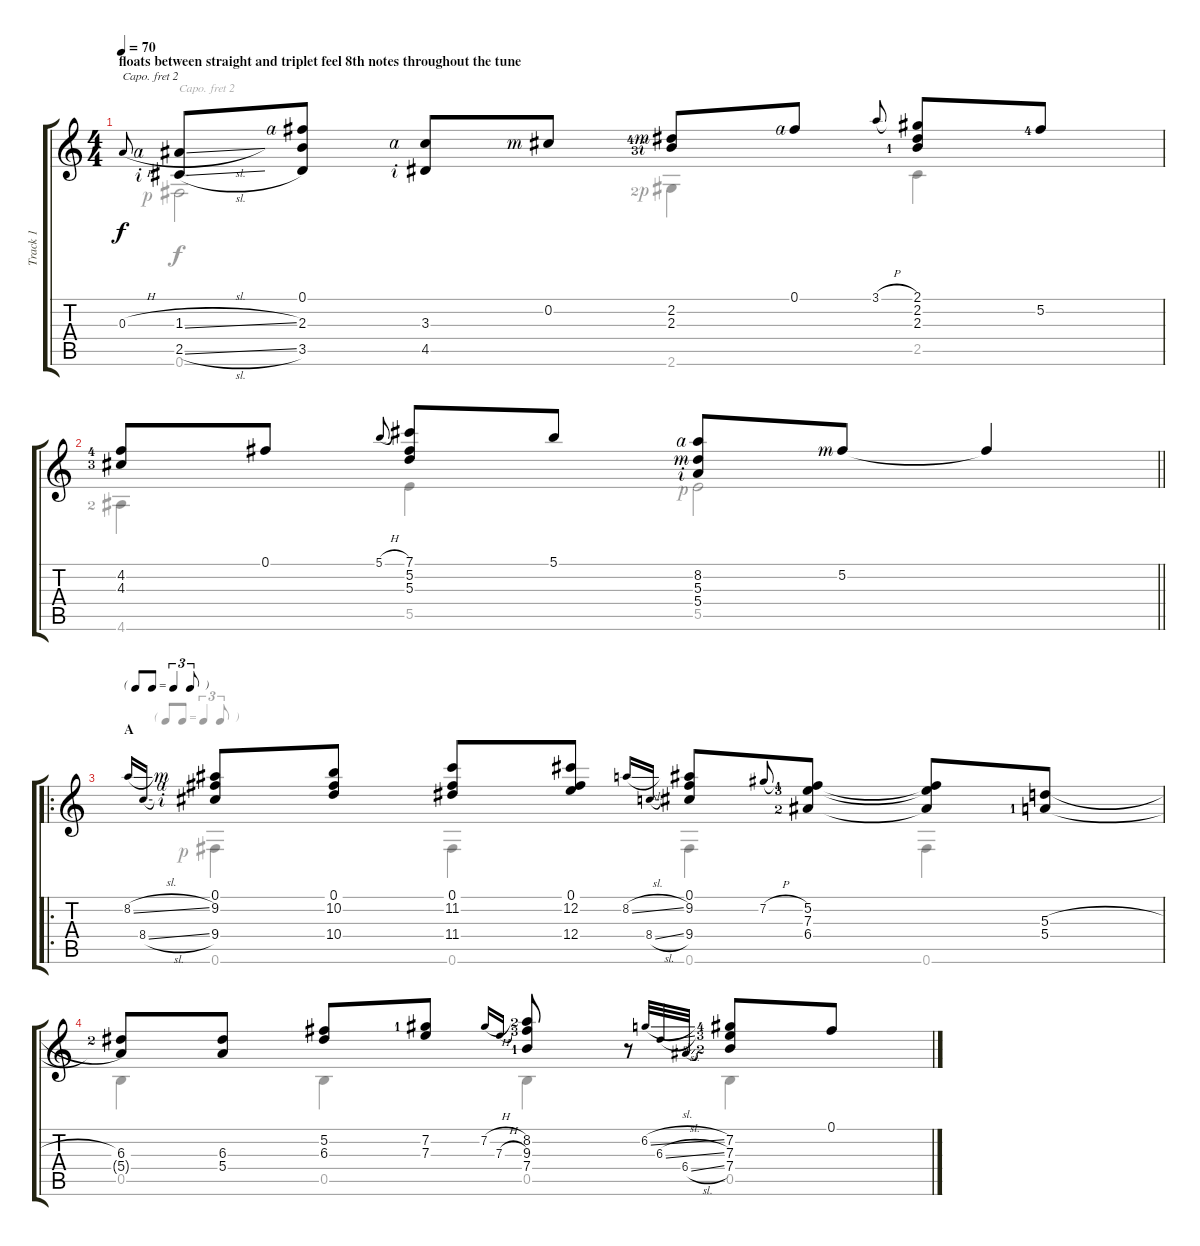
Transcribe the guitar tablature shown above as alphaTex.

\track ("Track 1" "Track 1") {instrument acousticguitarsteel}
\staff {score tabs}
\capo 2
\tuning (E4 B3 G3 D3 A2 E2) {hide}
\voice
\ts (4 4)
\section ("" "floats between straight and triplet feel 8th notes throughout the tune")
\tempo 70
\clef g2
\ks c
0.3{h}.8{gr onbeat dy f instrument acousticguitarsteel} (1.3{sl rf 4} 2.5{sl rf 2}).8 (0.1{rf 4} 2.3 3.5).8 (3.3{rf 4} 4.5{rf 2}).8 0.2{rf 3}.8 (2.2{lf 5 rf 3} 2.3{lf 4 rf 2}).8 0.1{rf 4}.8 3.1{h}.8{gr onbeat} (2.1 2.2 2.3{lf 2}).8 5.2{lf 5}.8 |
\barLineRight lightlight
(4.2{lf 5} 4.3{lf 4}).8 0.1.8 5.1{h}.8{gr onbeat} (7.1 5.2 5.3).8 5.1.8 (8.2{rf 4} 5.3{rf 3} 5.4{rf 2}).8 5.2{rf 3}.8 5.2{t}.4 |
\ro
\tf triplet8th
\section ("" "A")
8.2{sl}.16{gr onbeat} 8.4{sl}.16{gr onbeat} (0.1{rf 4} 9.2{rf 3} 9.4{rf 2}).8 (0.1 10.2 10.4).8 (0.1 11.2 11.4).8 (0.1 12.2 12.4).8 8.2{sl}.16{gr onbeat} 8.4{sl}.16{gr onbeat} (0.1 9.2 9.4).8 7.2{h}.8{gr onbeat} (5.2{lf 2} 7.3{lf 4} 6.4{lf 3}).8 (5.2{t} 7.3{t} 6.4{t}).8 (5.3{h} 5.4{lf 2}).8 |
(6.3{lf 3} 5.4{t}).8 (6.3 5.4).8 (5.2 6.3).8 (7.2{lf 2} 7.3).8 7.2{h}.16{gr onbeat} 7.3{h}.16{gr onbeat} (8.2{lf 3} 9.3{lf 4} 7.4{lf 2}).8 r.8 6.2{sl}.32{gr onbeat} 6.3{sl}.32{gr onbeat} 6.4{sl}.32{gr onbeat} (7.2{lf 5} 7.3{lf 4} 7.4{lf 3}).8 0.1.8
\voice
\clef g2
\ottava regular
\simile none
\ks c
0.6{rf 1}.2{dy f} 2.6{lf 3 rf 1}.4 2.5.4 |
\barLineRight lightlight
4.6{lf 3}.4 5.5.4 5.5{rf 1}.2 |
0.6{rf 1}.4 0.6.4 0.6.4 0.6.4 |
0.5.4 0.5.4 0.5.4 0.5.4
